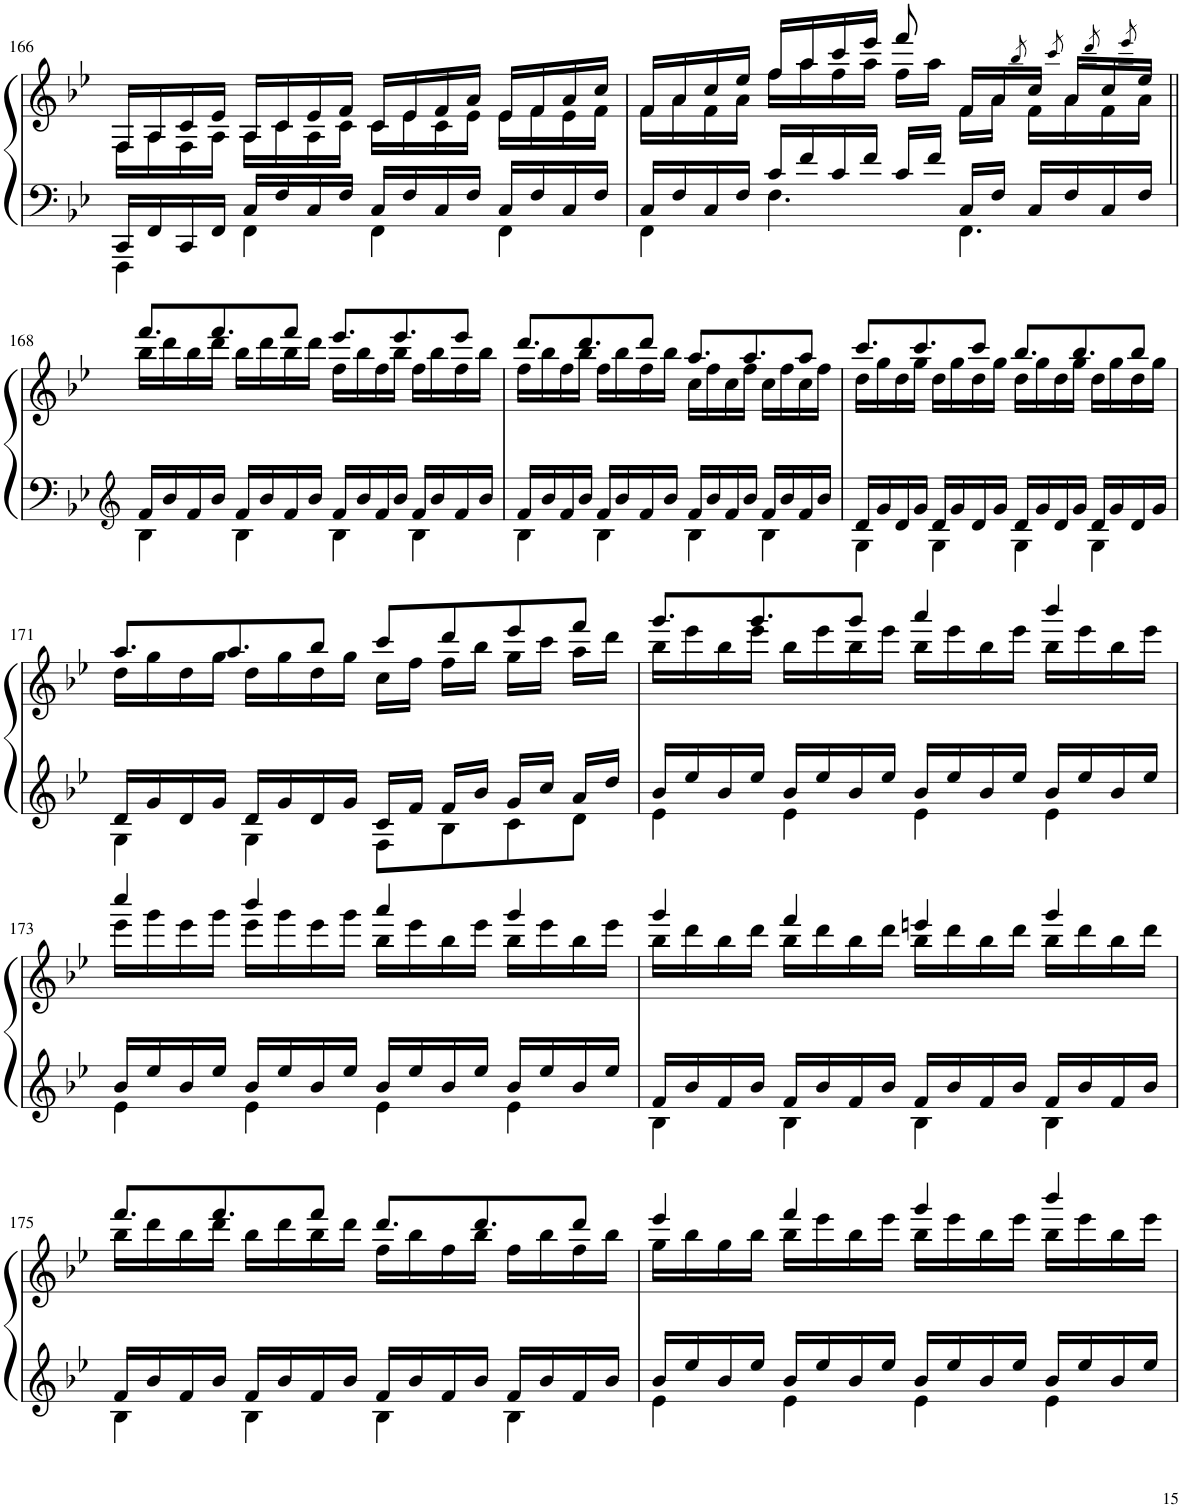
**kern	**kern
*part1	*part1
*staff2	*staff1
*I"Piano	*
*I'Pno.	*
!!LO:PB:g=z
*clefF4	*clefG2
*k[b-e-]	*k[b-e-]
*M4/4	*M4/4
=166	=166
*^	*^
16CC/LL	4FFF\	16F/LL	16F\LL
16FF/	.	16A/	16A\
16CC/	.	16c/	16F\
16FF/JJ	.	16e-/JJ	16A\JJ
16C/LL	4FF\	16A/LL	16A\LL
16F/	.	16c/	16c\
16C/	.	16e-/	16A\
16F/JJ	.	16f/JJ	16c\JJ
16C/LL	4FF\	16c/LL	16c\LL
16F/	.	16e-/	16e-\
16C/	.	16f/	16c\
16F/JJ	.	16a/JJ	16e-\JJ
16C/LL	4FF\	16e-/LL	16e-\LL
16F/	.	16f/	16f\
16C/	.	16a/	16e-\
16F/JJ	.	16cc/JJ	16f\JJ
=167	=167	=167	=167
16C/LL	4FF\	16f/LL	16f\LL
16F/	.	16a/	16a\
16C/	.	16cc/	16f\
16F/JJ	.	16ee-/JJ	16a\JJ
16c/LL	4.F\	16ff/LL	16ff\LL
16f/	.	16aa/	16aa\
16c/	.	16ccc/	16ff\
16f/JJ	.	16eee-/JJ	16aa\JJ
16c/LL	.	8fff/	16ff\LL
16f/JJ	.	.	16aa\JJ
16C/LL	4.FF\	16f/LL	16f\LL
16F/JJ	.	16a/	16a\JJ
.	.	.	8qbb-/
16C/LL	.	16cc/JJ	16f\LL
.	.	.	8qccc/
16F/	.	16a/LL	16a\
.	.	.	8qddd/
16C/	.	16cc/	16f\
.	.	.	8qeee-/
16F/JJ	.	16ee-/JJ	16a\JJ
!!LO:LB:g=z	!!
=168||	=168||	=168||	=168||
*clefG2	*	*	*
16f/LL	4B-\	8.fff/L	16bb-\LL
16b-/	.	.	16ddd\
16f/	.	.	16bb-\
16b-/JJ	.	8.fff/	16ddd\JJ
16f/LL	4B-\	.	16bb-\LL
16b-/	.	.	16ddd\
16f/	.	8fff/J	16bb-\
16b-/JJ	.	.	16ddd\JJ
16f/LL	4B-\	8.eee-/L	16ff\LL
16b-/	.	.	16bb-\
16f/	.	.	16ff\
16b-/JJ	.	8.eee-/	16bb-\JJ
16f/LL	4B-\	.	16ff\LL
16b-/	.	.	16bb-\
16f/	.	8eee-/J	16ff\
16b-/JJ	.	.	16bb-\JJ
=169	=169	=169	=169
16f/LL	4B-\	8.ddd/L	16ff\LL
16b-/	.	.	16bb-\
16f/	.	.	16ff\
16b-/JJ	.	8.ddd/	16bb-\JJ
16f/LL	4B-\	.	16ff\LL
16b-/	.	.	16bb-\
16f/	.	8ddd/J	16ff\
16b-/JJ	.	.	16bb-\JJ
16f/LL	4B-\	8.aa/L	16cc\LL
16b-/	.	.	16ff\
16f/	.	.	16cc\
16b-/JJ	.	8.aa/	16ff\JJ
16f/LL	4B-\	.	16cc\LL
16b-/	.	.	16ff\
16f/	.	8aa/J	16cc\
16b-/JJ	.	.	16ff\JJ
=170	=170	=170	=170
16d/LL	4G\	8.ccc/L	16dd\LL
16g/	.	.	16gg\
16d/	.	.	16dd\
16g/JJ	.	8.ccc/	16gg\JJ
16d/LL	4G\	.	16dd\LL
16g/	.	.	16gg\
16d/	.	8ccc/J	16dd\
16g/JJ	.	.	16gg\JJ
16d/LL	4G\	8.bb-/L	16dd\LL
16g/	.	.	16gg\
16d/	.	.	16dd\
16g/JJ	.	8.bb-/	16gg\JJ
16d/LL	4G\	.	16dd\LL
16g/	.	.	16gg\
16d/	.	8bb-/J	16dd\
16g/JJ	.	.	16gg\JJ
!!LO:LB:g=z	!!
=171	=171	=171	=171
16d/LL	4G\	8.aa/L	16dd\LL
16g/	.	.	16gg\
16d/	.	.	16dd\
16g/JJ	.	8.aa/	16gg\JJ
16d/LL	4G\	.	16dd\LL
16g/	.	.	16gg\
16d/	.	8bb-/J	16dd\
16g/JJ	.	.	16gg\JJ
16c/LL	8F\L	8ccc/L	16cc\LL
16f/JJ	.	.	16ff\JJ
16f/LL	8B-\	8ddd/	16ff\LL
16b-/JJ	.	.	16bb-\JJ
16g/LL	8c\	8eee-/	16gg\LL
16cc/JJ	.	.	16ccc\JJ
16a/LL	8d\J	8fff/J	16aa\LL
16dd/JJ	.	.	16ddd\JJ
=172	=172	=172	=172
16b-/LL	4e-\	8.ggg/L	16bb-\LL
16ee-/	.	.	16eee-\
16b-/	.	.	16bb-\
16ee-/JJ	.	8.ggg/	16eee-\JJ
16b-/LL	4e-\	.	16bb-\LL
16ee-/	.	.	16eee-\
16b-/	.	8ggg/J	16bb-\
16ee-/JJ	.	.	16eee-\JJ
16b-/LL	4e-\	4aaa/	16bb-\LL
16ee-/	.	.	16eee-\
16b-/	.	.	16bb-\
16ee-/JJ	.	.	16eee-\JJ
16b-/LL	4e-\	4bbb-/	16bb-\LL
16ee-/	.	.	16eee-\
16b-/	.	.	16bb-\
16ee-/JJ	.	.	16eee-\JJ
!!LO:LB:g=z	!!
=173	=173	=173	=173
16b-/LL	4e-\	4cccc/	16eee-\LL
16ee-/	.	.	16ggg\
16b-/	.	.	16eee-\
16ee-/JJ	.	.	16ggg\JJ
16b-/LL	4e-\	4bbb-/	16eee-\LL
16ee-/	.	.	16ggg\
16b-/	.	.	16eee-\
16ee-/JJ	.	.	16ggg\JJ
16b-/LL	4e-\	4aaa/	16bb-\LL
16ee-/	.	.	16eee-\
16b-/	.	.	16bb-\
16ee-/JJ	.	.	16eee-\JJ
16b-/LL	4e-\	4ggg/	16bb-\LL
16ee-/	.	.	16eee-\
16b-/	.	.	16bb-\
16ee-/JJ	.	.	16eee-\JJ
=174	=174	=174	=174
16f/LL	4B-\	4ggg/	16bb-\LL
16b-/	.	.	16ddd\
16f/	.	.	16bb-\
16b-/JJ	.	.	16ddd\JJ
16f/LL	4B-\	4fff/	16bb-\LL
16b-/	.	.	16ddd\
16f/	.	.	16bb-\
16b-/JJ	.	.	16ddd\JJ
16f/LL	4B-\	4eeen/	16bb-\LL
16b-/	.	.	16ddd\
16f/	.	.	16bb-\
16b-/JJ	.	.	16ddd\JJ
16f/LL	4B-\	4ggg/	16bb-\LL
16b-/	.	.	16ddd\
16f/	.	.	16bb-\
16b-/JJ	.	.	16ddd\JJ
!!LO:LB:g=z	!!
=175	=175	=175	=175
16f/LL	4B-\	8.fff/L	16bb-\LL
16b-/	.	.	16ddd\
16f/	.	.	16bb-\
16b-/JJ	.	8.fff/	16ddd\JJ
16f/LL	4B-\	.	16bb-\LL
16b-/	.	.	16ddd\
16f/	.	8fff/J	16bb-\
16b-/JJ	.	.	16ddd\JJ
16f/LL	4B-\	8.ddd/L	16ff\LL
16b-/	.	.	16bb-\
16f/	.	.	16ff\
16b-/JJ	.	8.ddd/	16bb-\JJ
16f/LL	4B-\	.	16ff\LL
16b-/	.	.	16bb-\
16f/	.	8ddd/J	16ff\
16b-/JJ	.	.	16bb-\JJ
=176	=176	=176	=176
16b-/LL	4e-\	4eee-/	16gg\LL
16ee-/	.	.	16bb-\
16b-/	.	.	16gg\
16ee-/JJ	.	.	16bb-\JJ
16b-/LL	4e-\	4fff/	16bb-\LL
16ee-/	.	.	16eee-\
16b-/	.	.	16bb-\
16ee-/JJ	.	.	16eee-\JJ
16b-/LL	4e-\	4ggg/	16bb-\LL
16ee-/	.	.	16eee-\
16b-/	.	.	16bb-\
16ee-/JJ	.	.	16eee-\JJ
16b-/LL	4e-\	4bbb-/	16bb-\LL
16ee-/	.	.	16eee-\
16b-/	.	.	16bb-\
16ee-/JJ	.	.	16eee-\JJ
*v	*v	*	*
*	*v	*v
=	=
*-	*-
